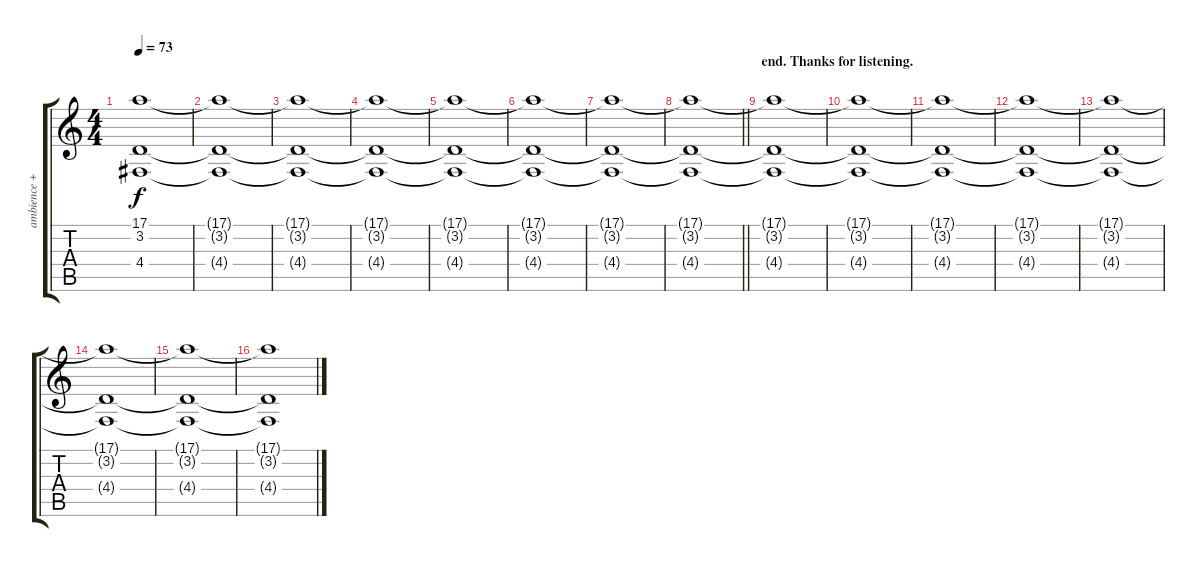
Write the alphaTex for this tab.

\track ("ambience + keys 1" "ambience +") {instrument brightacousticpiano}
\staff {score tabs}
\tuning (E4 B3 G3 D3 A2 E2) {hide}
\ts (4 4)
\tempo 73
\clef g2
\ks c
(17.1{t} 3.2{t} 4.4{t}).1{dy f} |
(17.1{t} 3.2{t} 4.4{t}).1 |
(17.1{t} 3.2{t} 4.4{t}).1 |
(17.1{t} 3.2{t} 4.4{t}).1 |
(17.1{t} 3.2{t} 4.4{t}).1 |
(17.1{t} 3.2{t} 4.4{t}).1 |
(17.1{t} 3.2{t} 4.4{t}).1 |
\barLineRight lightlight
(17.1{t} 3.2{t} 4.4{t}).1 |
\section ("" "end. Thanks for listening.")
(17.1{t} 3.2{t} 4.4{t}).1 |
(17.1{t} 3.2{t} 4.4{t}).1{volume 11} |
(17.1{t} 3.2{t} 4.4{t}).1 |
(17.1{t} 3.2{t} 4.4{t}).1 |
(17.1{t} 3.2{t} 4.4{t}).1 |
(17.1{t} 3.2{t} 4.4{t}).1 |
(17.1{t} 3.2{t} 4.4{t}).1 |
(17.1{t} 3.2{t} 4.4{t}).1
